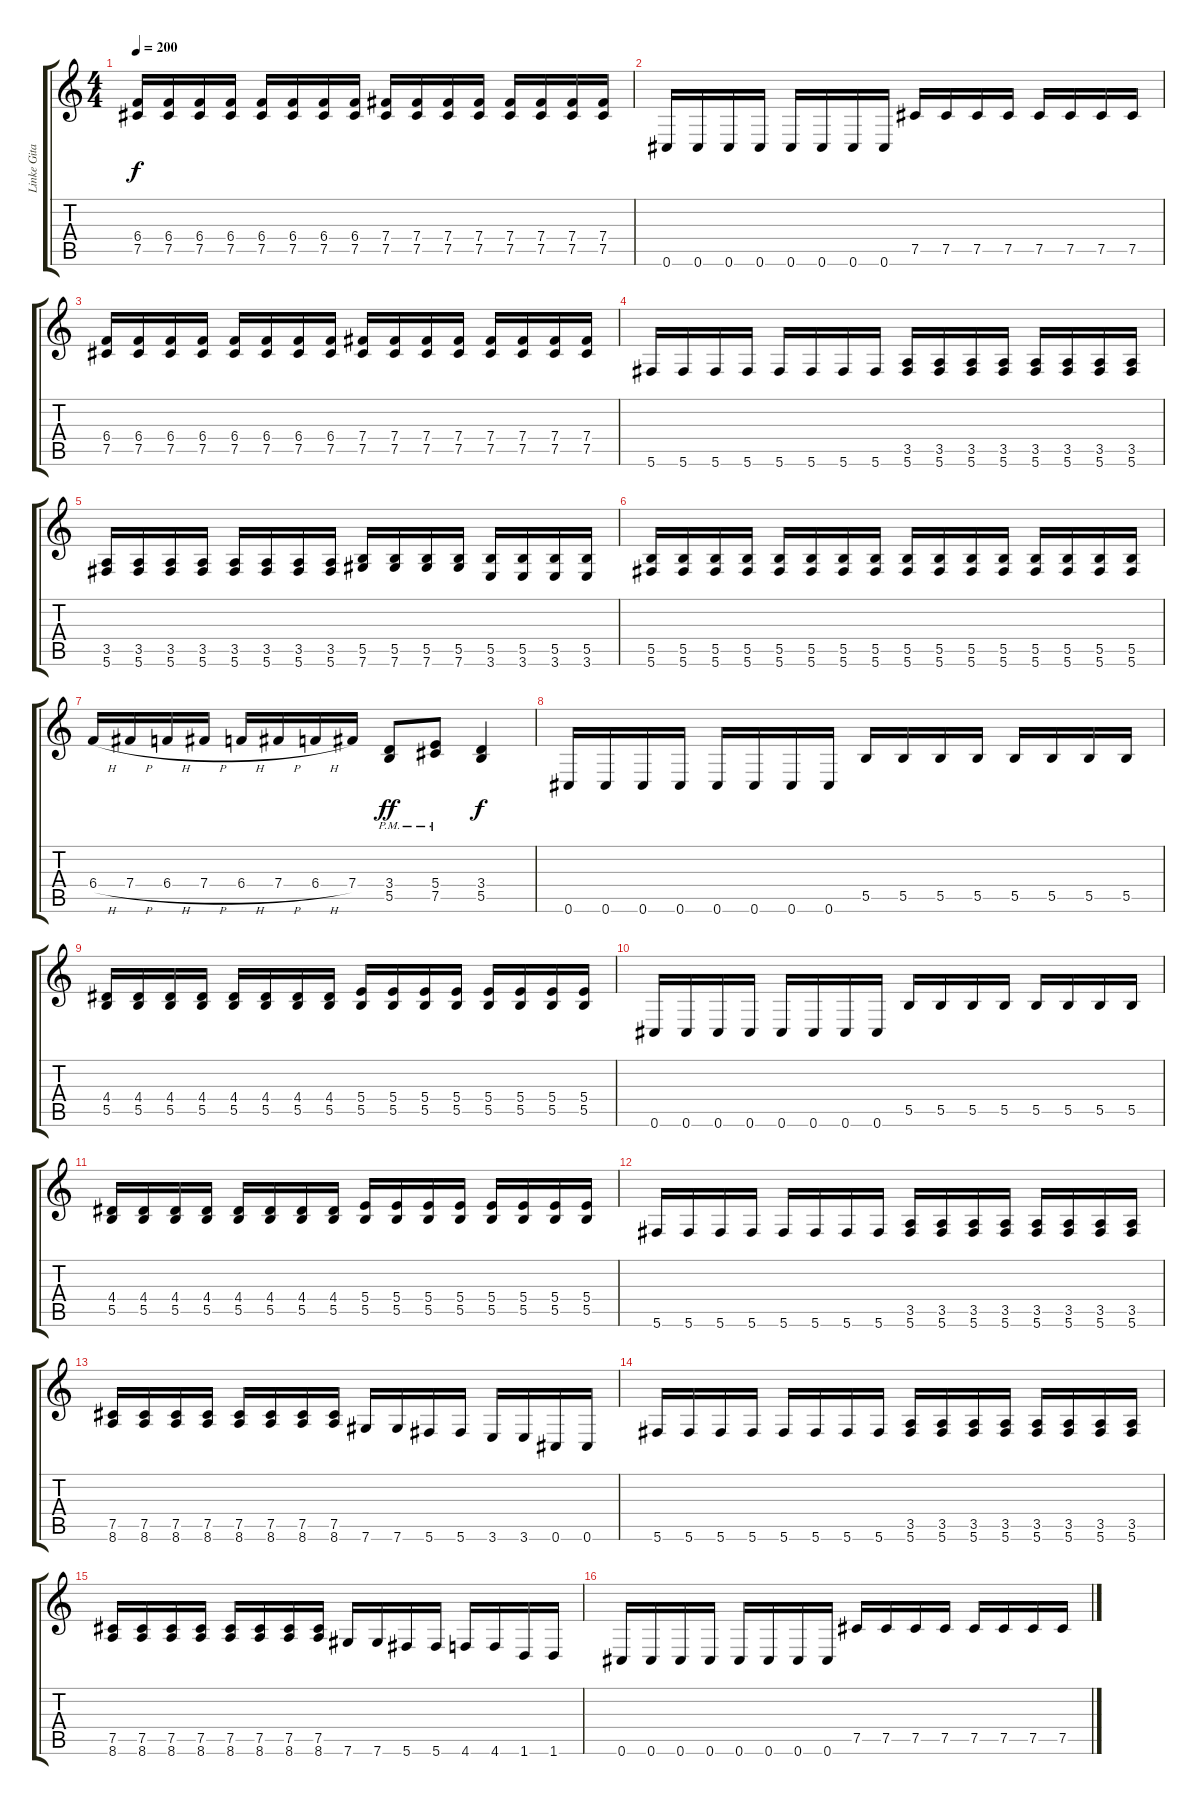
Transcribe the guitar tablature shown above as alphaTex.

\track ("Linke Gitarre" "Linke Gita") {instrument distortionguitar}
\staff {score tabs}
\tuning (Db4 Ab3 E3 B2 Gb2 Db2) {hide}
\ts (4 4)
\tempo 200
\clef g2
\ks c
(6.4 7.5).16{dy f} (6.4 7.5).16 (6.4 7.5).16 (6.4 7.5).16 (6.4 7.5).16 (6.4 7.5).16 (6.4 7.5).16 (6.4 7.5).16 (7.4 7.5).16 (7.4 7.5).16 (7.4 7.5).16 (7.4 7.5).16 (7.4 7.5).16 (7.4 7.5).16 (7.4 7.5).16 (7.4 7.5).16 |
0.6.16 0.6.16 0.6.16 0.6.16 0.6.16 0.6.16 0.6.16 0.6.16 7.5.16 7.5.16 7.5.16 7.5.16 7.5.16 7.5.16 7.5.16 7.5.16 |
(6.4 7.5).16 (6.4 7.5).16 (6.4 7.5).16 (6.4 7.5).16 (6.4 7.5).16 (6.4 7.5).16 (6.4 7.5).16 (6.4 7.5).16 (7.4 7.5).16 (7.4 7.5).16 (7.4 7.5).16 (7.4 7.5).16 (7.4 7.5).16 (7.4 7.5).16 (7.4 7.5).16 (7.4 7.5).16 |
5.6.16 5.6.16 5.6.16 5.6.16 5.6.16 5.6.16 5.6.16 5.6.16 (3.5 5.6).16 (3.5 5.6).16 (3.5 5.6).16 (3.5 5.6).16 (3.5 5.6).16 (3.5 5.6).16 (3.5 5.6).16 (3.5 5.6).16 |
(3.5 5.6).16 (3.5 5.6).16 (3.5 5.6).16 (3.5 5.6).16 (3.5 5.6).16 (3.5 5.6).16 (3.5 5.6).16 (3.5 5.6).16 (5.5 7.6).16 (5.5 7.6).16 (5.5 7.6).16 (5.5 7.6).16 (5.5 3.6).16 (5.5 3.6).16 (5.5 3.6).16 (5.5 3.6).16 |
(5.5 5.6).16 (5.5 5.6).16 (5.5 5.6).16 (5.5 5.6).16 (5.5 5.6).16 (5.5 5.6).16 (5.5 5.6).16 (5.5 5.6).16 (5.5 5.6).16 (5.5 5.6).16 (5.5 5.6).16 (5.5 5.6).16 (5.5 5.6).16 (5.5 5.6).16 (5.5 5.6).16 (5.5 5.6).16 |
6.4{h}.16 7.4{h}.16 6.4{h}.16 7.4{h}.16 6.4{h}.16 7.4{h}.16 6.4{h}.16 7.4.16 (3.4{pm} 5.5{pm}).8{dy ff} (5.4{pm} 7.5{pm}).8 (3.4 5.5).4{dy f} |
0.6.16 0.6.16 0.6.16 0.6.16 0.6.16 0.6.16 0.6.16 0.6.16 5.5.16 5.5.16 5.5.16 5.5.16 5.5.16 5.5.16 5.5.16 5.5.16 |
(4.4 5.5).16 (4.4 5.5).16 (4.4 5.5).16 (4.4 5.5).16 (4.4 5.5).16 (4.4 5.5).16 (4.4 5.5).16 (4.4 5.5).16 (5.4 5.5).16 (5.4 5.5).16 (5.4 5.5).16 (5.4 5.5).16 (5.4 5.5).16 (5.4 5.5).16 (5.4 5.5).16 (5.4 5.5).16 |
0.6.16 0.6.16 0.6.16 0.6.16 0.6.16 0.6.16 0.6.16 0.6.16 5.5.16 5.5.16 5.5.16 5.5.16 5.5.16 5.5.16 5.5.16 5.5.16 |
(4.4 5.5).16 (4.4 5.5).16 (4.4 5.5).16 (4.4 5.5).16 (4.4 5.5).16 (4.4 5.5).16 (4.4 5.5).16 (4.4 5.5).16 (5.4 5.5).16 (5.4 5.5).16 (5.4 5.5).16 (5.4 5.5).16 (5.4 5.5).16 (5.4 5.5).16 (5.4 5.5).16 (5.4 5.5).16 |
5.6.16 5.6.16 5.6.16 5.6.16 5.6.16 5.6.16 5.6.16 5.6.16 (3.5 5.6).16 (3.5 5.6).16 (3.5 5.6).16 (3.5 5.6).16 (3.5 5.6).16 (3.5 5.6).16 (3.5 5.6).16 (3.5 5.6).16 |
(7.5 8.6).16 (7.5 8.6).16 (7.5 8.6).16 (7.5 8.6).16 (7.5 8.6).16 (7.5 8.6).16 (7.5 8.6).16 (7.5 8.6).16 7.6.16 7.6.16 5.6.16 5.6.16 3.6.16 3.6.16 0.6.16 0.6.16 |
5.6.16 5.6.16 5.6.16 5.6.16 5.6.16 5.6.16 5.6.16 5.6.16 (3.5 5.6).16 (3.5 5.6).16 (3.5 5.6).16 (3.5 5.6).16 (3.5 5.6).16 (3.5 5.6).16 (3.5 5.6).16 (3.5 5.6).16 |
(7.5 8.6).16 (7.5 8.6).16 (7.5 8.6).16 (7.5 8.6).16 (7.5 8.6).16 (7.5 8.6).16 (7.5 8.6).16 (7.5 8.6).16 7.6.16 7.6.16 5.6.16 5.6.16 4.6.16 4.6.16 1.6.16 1.6.16 |
0.6.16 0.6.16 0.6.16 0.6.16 0.6.16 0.6.16 0.6.16 0.6.16 7.5.16 7.5.16 7.5.16 7.5.16 7.5.16 7.5.16 7.5.16 7.5.16
